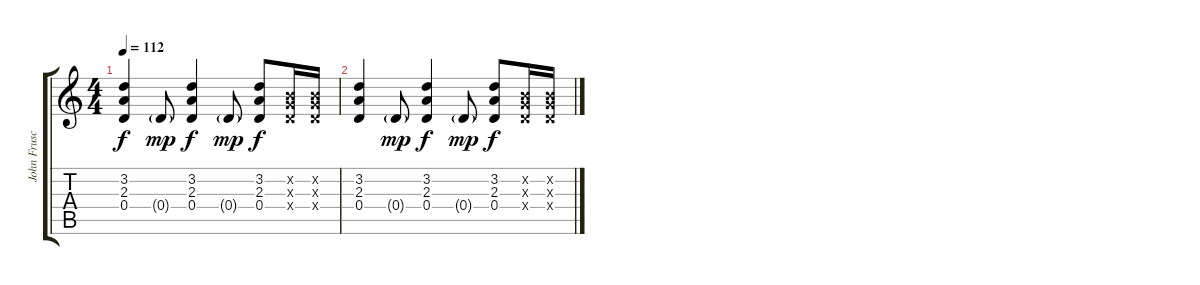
\track ("John Frusciante" "John Frusc") {instrument electricguitarjazz}
\staff {score tabs}
\tuning (E4 B3 G3 D3 A2 E2) {hide}
\ts (4 4)
\tempo 112
\clef g2
\ks c
(3.2 2.3 0.4).4{dy f} 0.4{g}.8{dy mp} (3.2 2.3 0.4).4{dy f} 0.4{g}.8{dy mp} (3.2 2.3 0.4).8{dy f} (0.2{x} 0.3{x} 0.4{x}).16 (0.2{x} 0.3{x} 0.4{x}).16 |
(3.2 2.3 0.4).4 0.4{g}.8{dy mp} (3.2 2.3 0.4).4{dy f} 0.4{g}.8{dy mp} (3.2 2.3 0.4).8{dy f} (0.2{x} 0.3{x} 0.4{x}).16 (0.2{x} 0.3{x} 0.4{x}).16
